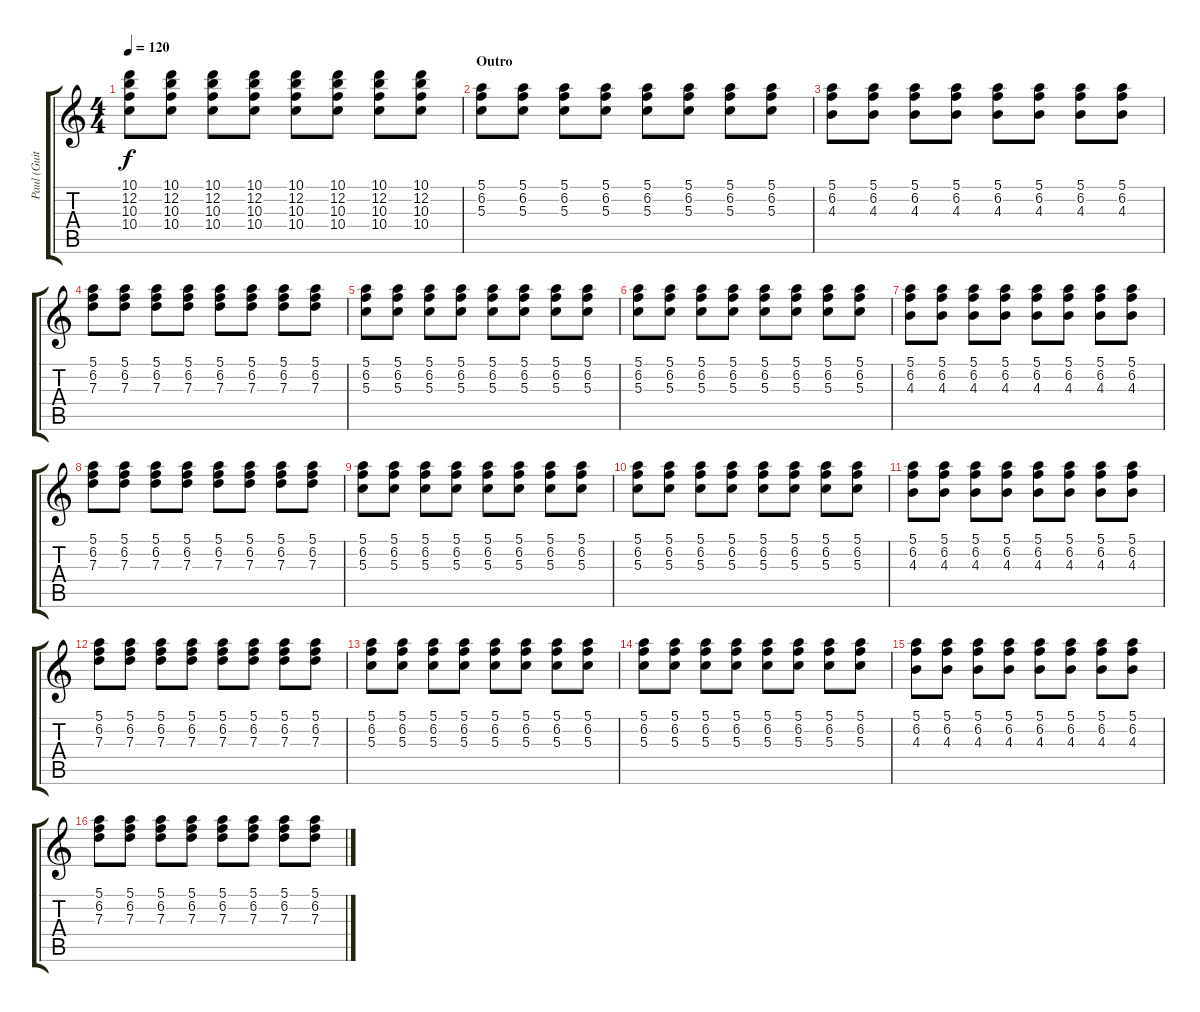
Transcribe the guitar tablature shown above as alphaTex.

\track ("Paul (Guitar 1)" "Paul (Guit") {instrument electricguitarclean}
\staff {score tabs}
\tuning (E4 B3 G3 D3 A2 E2) {hide}
\ts (4 4)
\tempo 120
\clef g2
\ks c
(10.1 12.2 10.3 10.4).8{dy f} (10.1 12.2 10.3 10.4).8 (10.1 12.2 10.3 10.4).8 (10.1 12.2 10.3 10.4).8 (10.1 12.2 10.3 10.4).8 (10.1 12.2 10.3 10.4).8 (10.1 12.2 10.3 10.4).8 (10.1 12.2 10.3 10.4).8 |
\section ("" "Outro")
(5.1 6.2 5.3).8 (5.1 6.2 5.3).8 (5.1 6.2 5.3).8 (5.1 6.2 5.3).8 (5.1 6.2 5.3).8 (5.1 6.2 5.3).8 (5.1 6.2 5.3).8 (5.1 6.2 5.3).8 |
(5.1 6.2 4.3).8 (5.1 6.2 4.3).8 (5.1 6.2 4.3).8 (5.1 6.2 4.3).8 (5.1 6.2 4.3).8 (5.1 6.2 4.3).8 (5.1 6.2 4.3).8 (5.1 6.2 4.3).8 |
(5.1 6.2 7.3).8 (5.1 6.2 7.3).8 (5.1 6.2 7.3).8 (5.1 6.2 7.3).8 (5.1 6.2 7.3).8 (5.1 6.2 7.3).8 (5.1 6.2 7.3).8 (5.1 6.2 7.3).8 |
(5.1 6.2 5.3).8 (5.1 6.2 5.3).8 (5.1 6.2 5.3).8 (5.1 6.2 5.3).8 (5.1 6.2 5.3).8 (5.1 6.2 5.3).8 (5.1 6.2 5.3).8 (5.1 6.2 5.3).8 |
(5.1 6.2 5.3).8 (5.1 6.2 5.3).8 (5.1 6.2 5.3).8 (5.1 6.2 5.3).8 (5.1 6.2 5.3).8 (5.1 6.2 5.3).8 (5.1 6.2 5.3).8 (5.1 6.2 5.3).8 |
(5.1 6.2 4.3).8 (5.1 6.2 4.3).8 (5.1 6.2 4.3).8 (5.1 6.2 4.3).8 (5.1 6.2 4.3).8 (5.1 6.2 4.3).8 (5.1 6.2 4.3).8 (5.1 6.2 4.3).8 |
(5.1 6.2 7.3).8 (5.1 6.2 7.3).8 (5.1 6.2 7.3).8 (5.1 6.2 7.3).8 (5.1 6.2 7.3).8 (5.1 6.2 7.3).8 (5.1 6.2 7.3).8 (5.1 6.2 7.3).8 |
(5.1 6.2 5.3).8 (5.1 6.2 5.3).8 (5.1 6.2 5.3).8 (5.1 6.2 5.3).8 (5.1 6.2 5.3).8 (5.1 6.2 5.3).8 (5.1 6.2 5.3).8 (5.1 6.2 5.3).8 |
(5.1 6.2 5.3).8 (5.1 6.2 5.3).8 (5.1 6.2 5.3).8 (5.1 6.2 5.3).8 (5.1 6.2 5.3).8 (5.1 6.2 5.3).8 (5.1 6.2 5.3).8 (5.1 6.2 5.3).8 |
(5.1 6.2 4.3).8 (5.1 6.2 4.3).8 (5.1 6.2 4.3).8 (5.1 6.2 4.3).8 (5.1 6.2 4.3).8 (5.1 6.2 4.3).8 (5.1 6.2 4.3).8 (5.1 6.2 4.3).8 |
(5.1 6.2 7.3).8 (5.1 6.2 7.3).8 (5.1 6.2 7.3).8 (5.1 6.2 7.3).8 (5.1 6.2 7.3).8 (5.1 6.2 7.3).8 (5.1 6.2 7.3).8 (5.1 6.2 7.3).8 |
(5.1 6.2 5.3).8 (5.1 6.2 5.3).8 (5.1 6.2 5.3).8 (5.1 6.2 5.3).8 (5.1 6.2 5.3).8 (5.1 6.2 5.3).8 (5.1 6.2 5.3).8 (5.1 6.2 5.3).8 |
(5.1 6.2 5.3).8 (5.1 6.2 5.3).8 (5.1 6.2 5.3).8 (5.1 6.2 5.3).8 (5.1 6.2 5.3).8 (5.1 6.2 5.3).8 (5.1 6.2 5.3).8 (5.1 6.2 5.3).8 |
(5.1 6.2 4.3).8 (5.1 6.2 4.3).8 (5.1 6.2 4.3).8 (5.1 6.2 4.3).8 (5.1 6.2 4.3).8 (5.1 6.2 4.3).8 (5.1 6.2 4.3).8 (5.1 6.2 4.3).8 |
(5.1 6.2 7.3).8 (5.1 6.2 7.3).8 (5.1 6.2 7.3).8 (5.1 6.2 7.3).8 (5.1 6.2 7.3).8 (5.1 6.2 7.3).8 (5.1 6.2 7.3).8 (5.1 6.2 7.3).8
